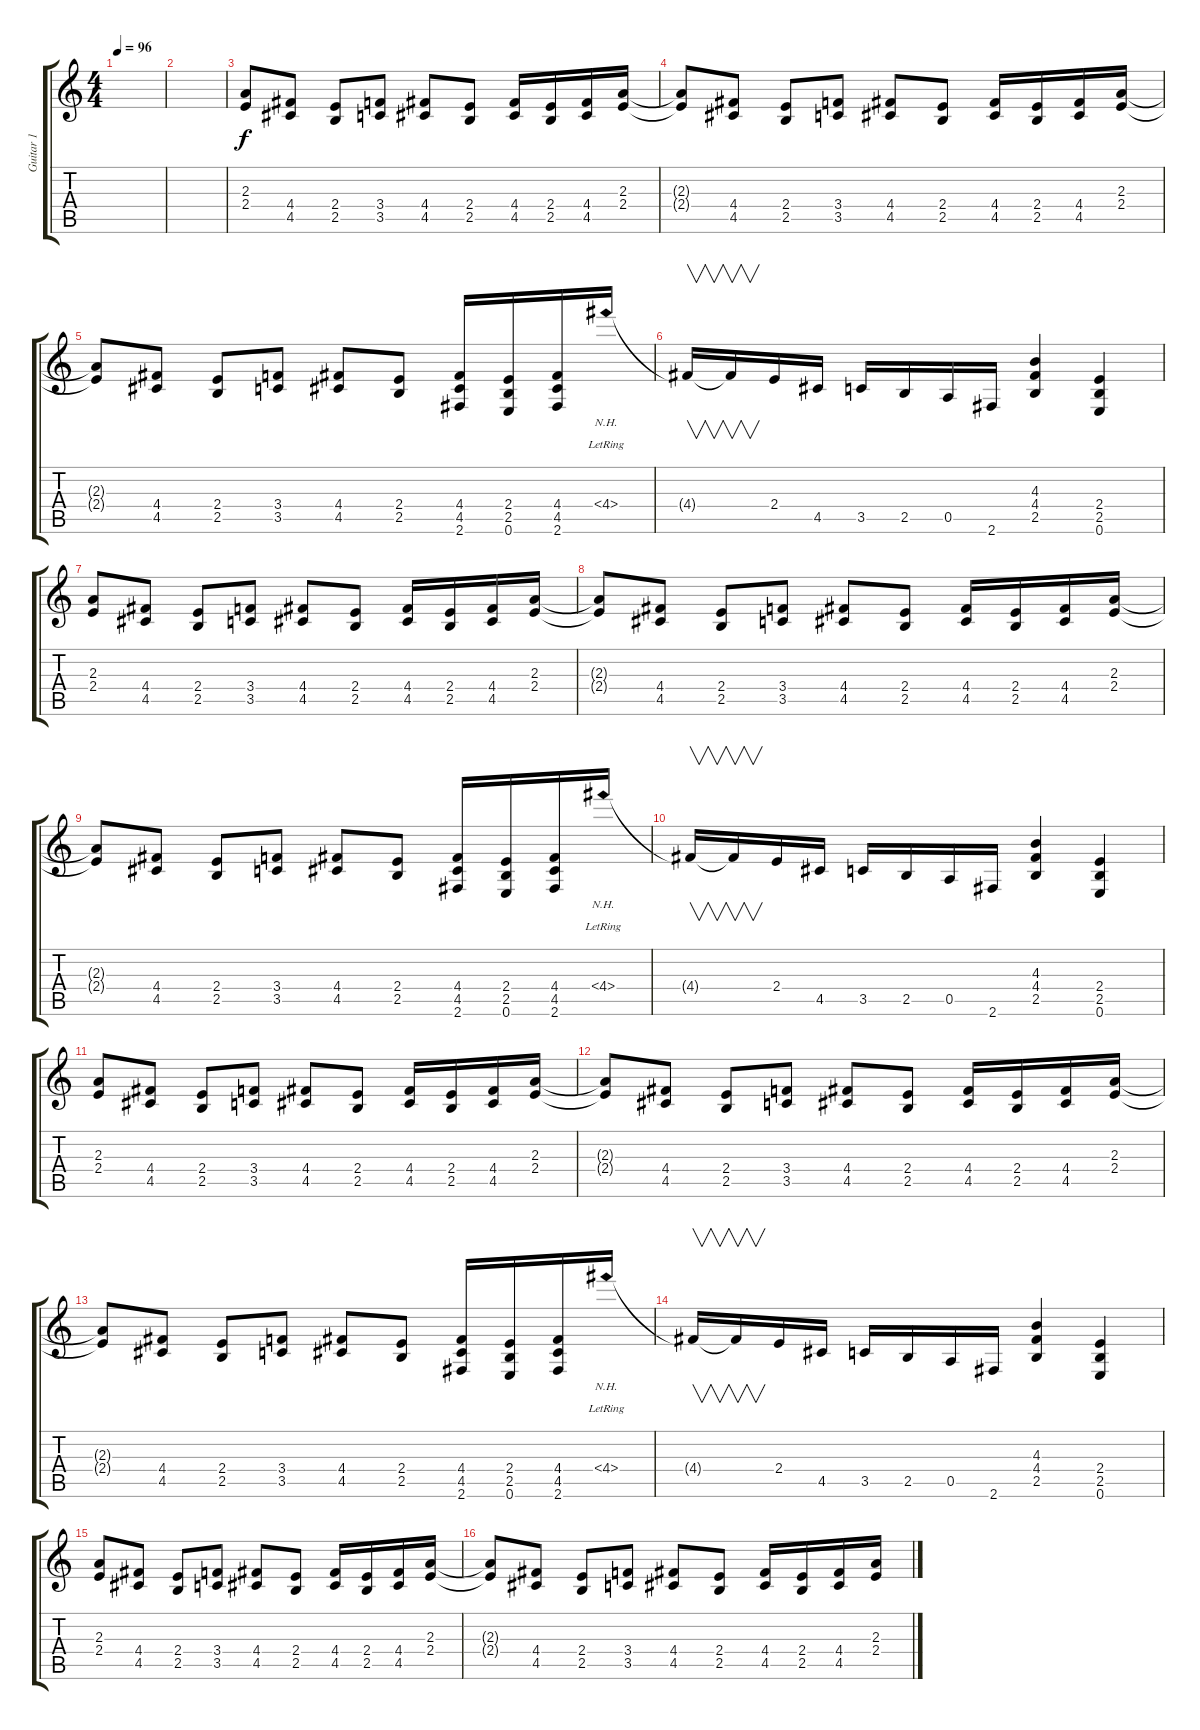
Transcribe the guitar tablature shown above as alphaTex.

\track ("Guitar 1" "Guitar 1") {instrument overdrivenguitar}
\staff {score tabs}
\tuning (E4 B3 G3 D3 A2 E2) {hide}
\ts (4 4)
\tempo 96
\clef g2
\ks c
|
|
(2.3 2.4).8 (4.4 4.5).8 (2.4 2.5).8 (3.4 3.5).8 (4.4 4.5).8 (2.4 2.5).8 (4.4 4.5).16 (2.4 2.5).16 (4.4 4.5).16 (2.3 2.4).16 |
(2.3{t} 2.4{t}).8 (4.4 4.5).8 (2.4 2.5).8 (3.4 3.5).8 (4.4 4.5).8 (2.4 2.5).8 (4.4 4.5).16 (2.4 2.5).16 (4.4 4.5).16 (2.3 2.4).16 |
(2.3{t} 2.4{t}).8 (4.4 4.5).8 (2.4 2.5).8 (3.4 3.5).8 (4.4 4.5).8 (2.4 2.5).8 (4.4 4.5 2.6).16 (2.4 2.5 0.6).16 (4.4 4.5 2.6).16 4.4{nh lr}.16 |
4.4{t}.16{v} 4.4{t}.16{v} 2.4.16 4.5.16 3.5.16 2.5.16 0.5.16 2.6.16 (4.3 4.4 2.5).4 (2.4 2.5 0.6).4 |
(2.3 2.4).8 (4.4 4.5).8 (2.4 2.5).8 (3.4 3.5).8 (4.4 4.5).8 (2.4 2.5).8 (4.4 4.5).16 (2.4 2.5).16 (4.4 4.5).16 (2.3 2.4).16 |
(2.3{t} 2.4{t}).8 (4.4 4.5).8 (2.4 2.5).8 (3.4 3.5).8 (4.4 4.5).8 (2.4 2.5).8 (4.4 4.5).16 (2.4 2.5).16 (4.4 4.5).16 (2.3 2.4).16 |
(2.3{t} 2.4{t}).8 (4.4 4.5).8 (2.4 2.5).8 (3.4 3.5).8 (4.4 4.5).8 (2.4 2.5).8 (4.4 4.5 2.6).16 (2.4 2.5 0.6).16 (4.4 4.5 2.6).16 4.4{nh lr}.16 |
4.4{t}.16{v} 4.4{t}.16{v} 2.4.16 4.5.16 3.5.16 2.5.16 0.5.16 2.6.16 (4.3 4.4 2.5).4 (2.4 2.5 0.6).4 |
(2.3 2.4).8 (4.4 4.5).8 (2.4 2.5).8 (3.4 3.5).8 (4.4 4.5).8 (2.4 2.5).8 (4.4 4.5).16 (2.4 2.5).16 (4.4 4.5).16 (2.3 2.4).16 |
(2.3{t} 2.4{t}).8 (4.4 4.5).8 (2.4 2.5).8 (3.4 3.5).8 (4.4 4.5).8 (2.4 2.5).8 (4.4 4.5).16 (2.4 2.5).16 (4.4 4.5).16 (2.3 2.4).16 |
(2.3{t} 2.4{t}).8 (4.4 4.5).8 (2.4 2.5).8 (3.4 3.5).8 (4.4 4.5).8 (2.4 2.5).8 (4.4 4.5 2.6).16 (2.4 2.5 0.6).16 (4.4 4.5 2.6).16 4.4{nh lr}.16 |
4.4{t}.16{v} 4.4{t}.16{v} 2.4.16 4.5.16 3.5.16 2.5.16 0.5.16 2.6.16 (4.3 4.4 2.5).4 (2.4 2.5 0.6).4 |
(2.3 2.4).8 (4.4 4.5).8 (2.4 2.5).8 (3.4 3.5).8 (4.4 4.5).8 (2.4 2.5).8 (4.4 4.5).16 (2.4 2.5).16 (4.4 4.5).16 (2.3 2.4).16 |
(2.3{t} 2.4{t}).8 (4.4 4.5).8 (2.4 2.5).8 (3.4 3.5).8 (4.4 4.5).8 (2.4 2.5).8 (4.4 4.5).16 (2.4 2.5).16 (4.4 4.5).16 (2.3 2.4).16
